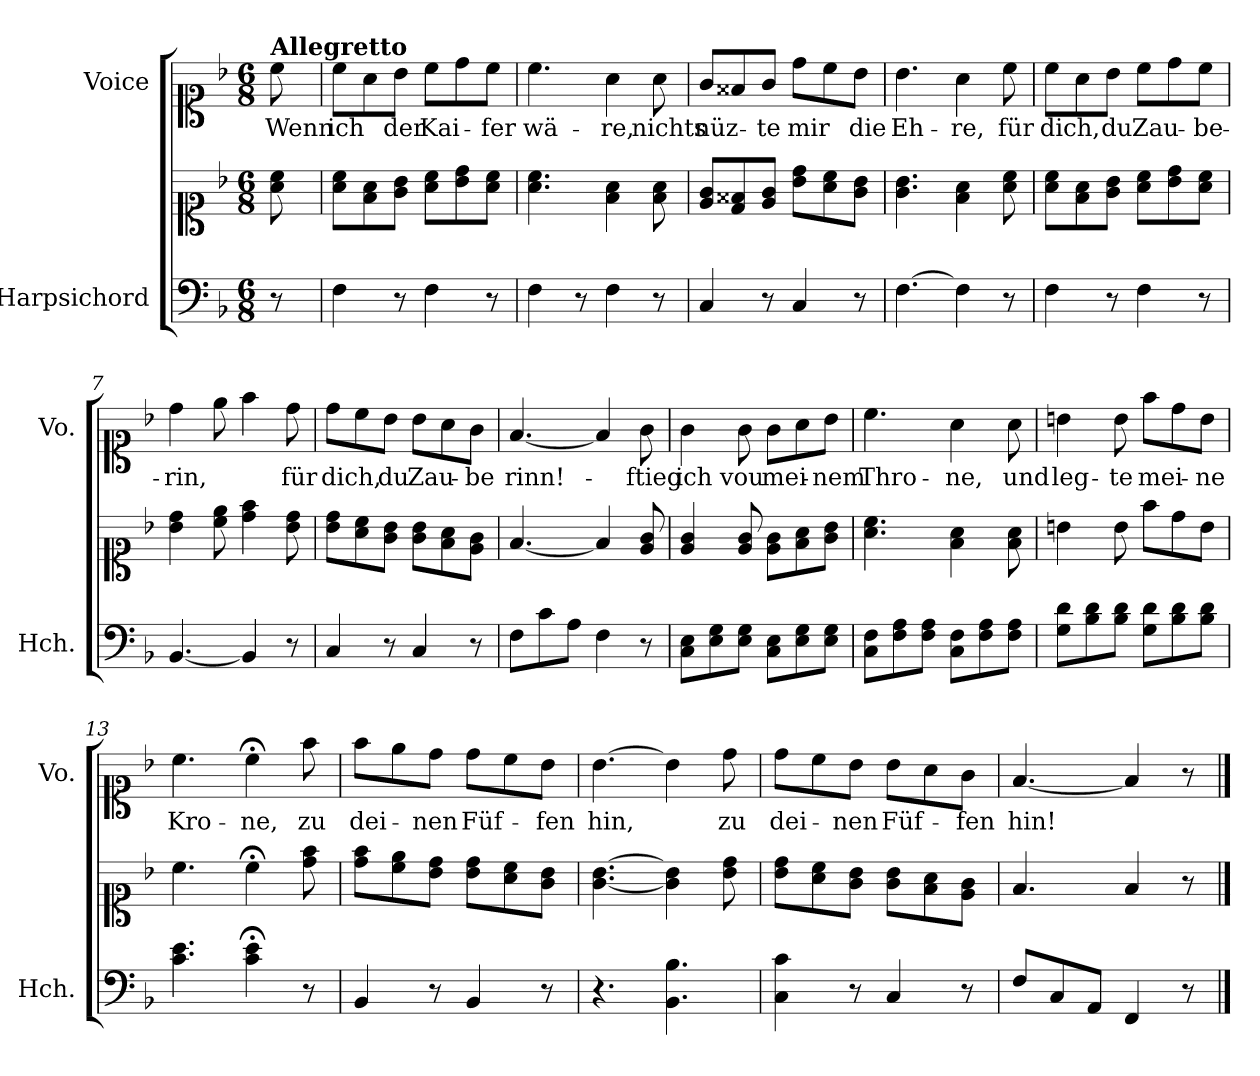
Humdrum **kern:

**kern	**kern	**kern	**text
*part2	*part2	*part1	*part1
*staff3	*staff2	*staff1	*staff1
*I"Harpsichord	*	*I"Voice	*
*I'Hch.	*	*I'Vo.	*
*clefF4	*clefC1	*clefC1	*
*k[b-]	*k[b-]	*k[b-]	*
*M6/8	*M6/8	*M6/8	*
=1	=1	=1	=1
!	!	!LO:TX:a:B:t=Allegretto	!
!	!	!	!LO:LY:b
8r	8a\ 8cc\	8cc\	Wenn
=2	=2	=2	=2
!	!	!	!LO:LY:b
4F\	8a\ 8cc\L	8cc\L	ich
.	8f\ 8a\	8a\	.
!	!	!	!LO:LY:b
8r	8g\ 8b-\J	8b-\J	der
!	!	!	!LO:LY:b
4F\	8a\ 8cc\L	8cc\L	Kai-
.	8b-\ 8dd\	8dd\	.
!	!	!	!LO:LY:b
8r	8a\ 8cc\J	8cc\J	-fer
=3	=3	=3	=3
!	!	!	!LO:LY:b
4F\	4.a\ 4.cc\	4.cc\	wä-
8r	.	.	.
!	!	!	!LO:LY:b
4F\	4f\ 4a\	4a\	-re,
!	!	!	!LO:LY:b
8r	8f\ 8a\	8a\	nichts
=4	=4	=4	=4
!	!	!	!LO:LY:b
4C/	8e/ 8g/L	8g/L	nüz-
.	8d/ 8f##X/	8f##X/	.
!	!	!	!LO:LY:b
8r	8e/ 8g/J	8g/J	-te
!	!	!	!LO:LY:b
4C/	8b-\ 8dd\L	8dd\L	mir
.	8a\ 8cc\	8cc\	.
!	!	!	!LO:LY:b
8r	8g\ 8b-\J	8b-\J	die
=5	=5	=5	=5
!	!	!	!LO:LY:b
[4.F\	4.g\ 4.b-\	4.b-\	Eh-
!	!	!	!LO:LY:b
4F\]	4f\ 4a\	4a\	-re,
!	!	!	!LO:LY:b
8r	8a\ 8cc\	8cc\	für
=6	=6	=6	=6
!	!	!	!LO:LY:b
4F\	8a\ 8cc\L	8cc\L	dich,
.	8f\ 8a\	8a\	.
!	!	!	!LO:LY:b
8r	8g\ 8b-\J	8b-\J	du
!	!	!	!LO:LY:b
4F\	8a\ 8cc\L	8cc\L	Zau-
.	8b-\ 8dd\	8dd\	.
!	!	!	!LO:LY:b
8r	8a\ 8cc\J	8cc\J	-be-
=7	=7	=7	=7
!	!	!	!LO:LY:b
[4.BB-/	4b-\ 4dd\	4dd\	-rin,
.	8cc\ 8ee\	8ee\	.
4BB-/]	4dd\ 4ff\	4ff\	.
!	!	!	!LO:LY:b
8r	8b-\ 8dd\	8dd\	für
!!LO:LB:g=z
=8	=8	=8	=8
!	!	!	!LO:LY:b
4C/	8b-\ 8dd\L	8dd\L	dich,
.	8a\ 8cc\	8cc\	.
!	!	!	!LO:LY:b
8r	8g\ 8b-\J	8b-\J	du
!	!	!	!LO:LY:b
4C/	8g\ 8b-\L	8b-\L	Zau-
.	8f\ 8a\	8a\	.
!	!	!	!LO:LY:b
8r	8e\ 8g\J	8g\J	-be
=9	=9	=9	=9
!	!	!	!LO:LY:b
8F\L	[4.f/	[4.f/	rinn!-
8c\	.	.	.
8A\J	.	.	.
4F\	4f/]	4f/]	.
!	!	!	!LO:LY:b
8r	8e/ 8g/	8g\	-ftieg
=10	=10	=10	=10
!	!	!	!LO:LY:b
8C\ 8E\L	4e/ 4g/	4g\	ich
8E\ 8G\	.	.	.
!	!	!	!LO:LY:b
8E\ 8G\J	8e/ 8g/	8g\	vou
!	!	!	!LO:LY:b
8C\ 8E\L	8e\ 8g\L	8g\L	mei-
8E\ 8G\	8f\ 8a\	8a\	.
!	!	!	!LO:LY:b
8E\ 8G\J	8g\ 8b-\J	8b-\J	-nem
=11	=11	=11	=11
!	!	!	!LO:LY:b
8C\ 8F\L	4.a\ 4.cc\	4.cc\	Thro-
8F\ 8A\	.	.	.
8F\ 8A\J	.	.	.
!	!	!	!LO:LY:b
8C\ 8F\L	4f\ 4a\	4a\	-ne,
8F\ 8A\	.	.	.
!	!	!	!LO:LY:b
8F\ 8A\J	8f\ 8a\	8a\	und
=12	=12	=12	=12
!	!	!	!LO:LY:b
8G\ 8d\L	4bn\	4bn\	leg-
8B-\ 8d\	.	.	.
!	!	!	!LO:LY:b
8B-\ 8d\J	8b\	8b\	-te
!	!	!	!LO:LY:b
8G\ 8d\L	8ff\L	8ff\L	mei-
8B-\ 8d\	8dd\	8dd\	.
!	!	!	!LO:LY:b
8B-\ 8d\J	8b\J	8b\J	-ne
=13	=13	=13	=13
!	!	!	!LO:LY:b
4.c\ 4.e\	4.cc\	4.cc\	Kro-
!	!	!	!LO:LY:b
4c\;< 4e\;<	4cc;<\	4cc;<\	-ne,
!	!	!	!LO:LY:b
8r	8dd\ 8ff\	8ff\	zu
!!LO:LB:g=z
=14	=14	=14	=14
!	!	!	!LO:LY:b
4BB-/	8dd\ 8ff\L	8ff\L	dei-
.	8cc\ 8ee\	8ee\	.
!	!	!	!LO:LY:b
8r	8b-\ 8dd\J	8dd\J	-nen
!	!	!	!LO:LY:b
4BB-/	8b-\ 8dd\L	8dd\L	Füf-
.	8a\ 8cc\	8cc\	.
!	!	!	!LO:LY:b
8r	8g\ 8b-\J	8b-\J	-fen
=15	=15	=15	=15
!	!	!	!LO:LY:b
4.r	[4.g\ [4.b-\	[4.b-\	hin,
4.BB-\ 4.B-\	4g\] 4b-\]	4b-\]	.
!	!	!	!LO:LY:b
.	8b-\ 8dd\	8dd\	zu
=16	=16	=16	=16
!	!	!	!LO:LY:b
4C\ 4c\	8b-\ 8dd\L	8dd\L	dei-
.	8a\ 8cc\	8cc\	.
!	!	!	!LO:LY:b
8r	8g\ 8b-\J	8b-\J	-nen
!	!	!	!LO:LY:b
4C/	8g\ 8b-\L	8b-\L	Füf-
.	8f\ 8a\	8a\	.
!	!	!	!LO:LY:b
8r	8e\ 8g\J	8g\J	-fen
=17	=17	=17	=17
!	!	!	!LO:LY:b
8F/L	4.f/	[4.f/	hin!
8C/	.	.	.
8AA/J	.	.	.
4FF/	4f/	4f/]	.
8r	8r	8r	.
==	==	==	==
*-	*-	*-	*-
